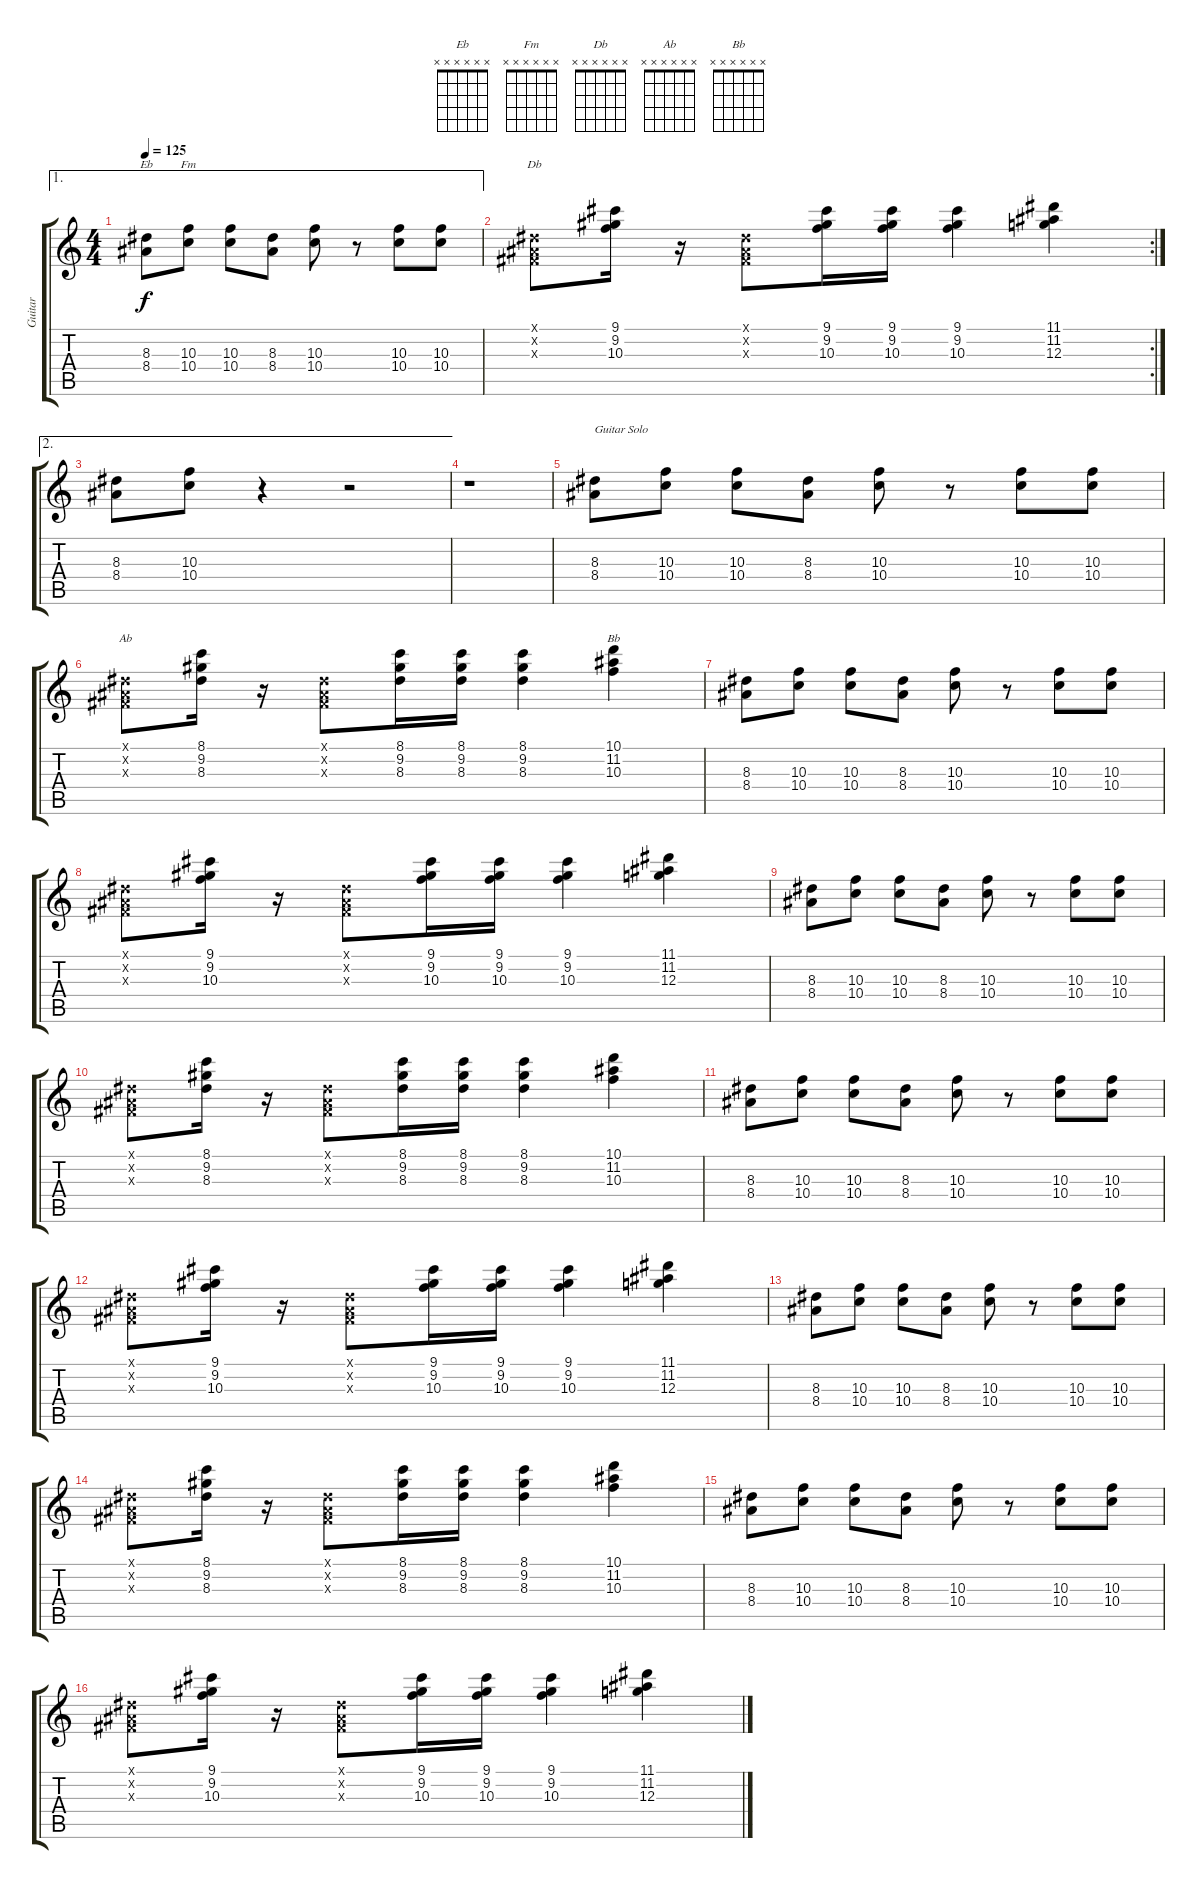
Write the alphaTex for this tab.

\track ("Guitar" "Guitar") {instrument distortionguitar}
\staff {score tabs}
\tuning (E4 B3 G3 D3 A2 E2) {hide}
\chord ("Eb" x x x x x x)
\chord ("Fm" x x x x x x)
\chord ("Db" x x x x x x)
\chord ("Ab" x x x x x x)
\chord ("Bb" x x x x x x)
\ae 1
\ts (4 4)
\tempo 125
\clef g2
\ks c
(8.3 8.4).8{ch "Eb" dy f} (10.3 10.4).8{ch "Fm"} (10.3 10.4).8 (8.3 8.4).8 (10.3 10.4).8 r.8 (10.3 10.4).8 (10.3 10.4).8 |
\rc 2
(-1.1{x} -1.2{x} -1.3{x}).8{ch "Db"} (9.1 9.2 10.3).16 r.16 (-1.1{x} -1.2{x} -1.3{x}).8 (9.1 9.2 10.3).16 (9.1 9.2 10.3).16 (9.1 9.2 10.3).4 (11.1 11.2 12.3).4 |
\ae 2
(8.3 8.4).8 (10.3 10.4).8 r.4 r.2 |
r.1 |
(8.3 8.4).8{txt "Guitar Solo"} (10.3 10.4).8 (10.3 10.4).8 (8.3 8.4).8 (10.3 10.4).8 r.8 (10.3 10.4).8 (10.3 10.4).8 |
(-1.1{x} -1.2{x} -1.3{x}).8{ch "Ab"} (8.1 9.2 8.3).16 r.16 (-1.1{x} -1.2{x} -1.3{x}).8 (8.1 9.2 8.3).16 (8.1 9.2 8.3).16 (8.1 9.2 8.3).4 (10.1 11.2 10.3).4{ch "Bb"} |
(8.3 8.4).8 (10.3 10.4).8 (10.3 10.4).8 (8.3 8.4).8 (10.3 10.4).8 r.8 (10.3 10.4).8 (10.3 10.4).8 |
(-1.1{x} -1.2{x} -1.3{x}).8 (9.1 9.2 10.3).16 r.16 (-1.1{x} -1.2{x} -1.3{x}).8 (9.1 9.2 10.3).16 (9.1 9.2 10.3).16 (9.1 9.2 10.3).4 (11.1 11.2 12.3).4 |
(8.3 8.4).8 (10.3 10.4).8 (10.3 10.4).8 (8.3 8.4).8 (10.3 10.4).8 r.8 (10.3 10.4).8 (10.3 10.4).8 |
(-1.1{x} -1.2{x} -1.3{x}).8 (8.1 9.2 8.3).16 r.16 (-1.1{x} -1.2{x} -1.3{x}).8 (8.1 9.2 8.3).16 (8.1 9.2 8.3).16 (8.1 9.2 8.3).4 (10.1 11.2 10.3).4 |
(8.3 8.4).8 (10.3 10.4).8 (10.3 10.4).8 (8.3 8.4).8 (10.3 10.4).8 r.8 (10.3 10.4).8 (10.3 10.4).8 |
(-1.1{x} -1.2{x} -1.3{x}).8 (9.1 9.2 10.3).16 r.16 (-1.1{x} -1.2{x} -1.3{x}).8 (9.1 9.2 10.3).16 (9.1 9.2 10.3).16 (9.1 9.2 10.3).4 (11.1 11.2 12.3).4 |
(8.3 8.4).8 (10.3 10.4).8 (10.3 10.4).8 (8.3 8.4).8 (10.3 10.4).8 r.8 (10.3 10.4).8 (10.3 10.4).8 |
(-1.1{x} -1.2{x} -1.3{x}).8 (8.1 9.2 8.3).16 r.16 (-1.1{x} -1.2{x} -1.3{x}).8 (8.1 9.2 8.3).16 (8.1 9.2 8.3).16 (8.1 9.2 8.3).4 (10.1 11.2 10.3).4 |
(8.3 8.4).8 (10.3 10.4).8 (10.3 10.4).8 (8.3 8.4).8 (10.3 10.4).8 r.8 (10.3 10.4).8 (10.3 10.4).8 |
(-1.1{x} -1.2{x} -1.3{x}).8 (9.1 9.2 10.3).16 r.16 (-1.1{x} -1.2{x} -1.3{x}).8 (9.1 9.2 10.3).16 (9.1 9.2 10.3).16 (9.1 9.2 10.3).4 (11.1 11.2 12.3).4
